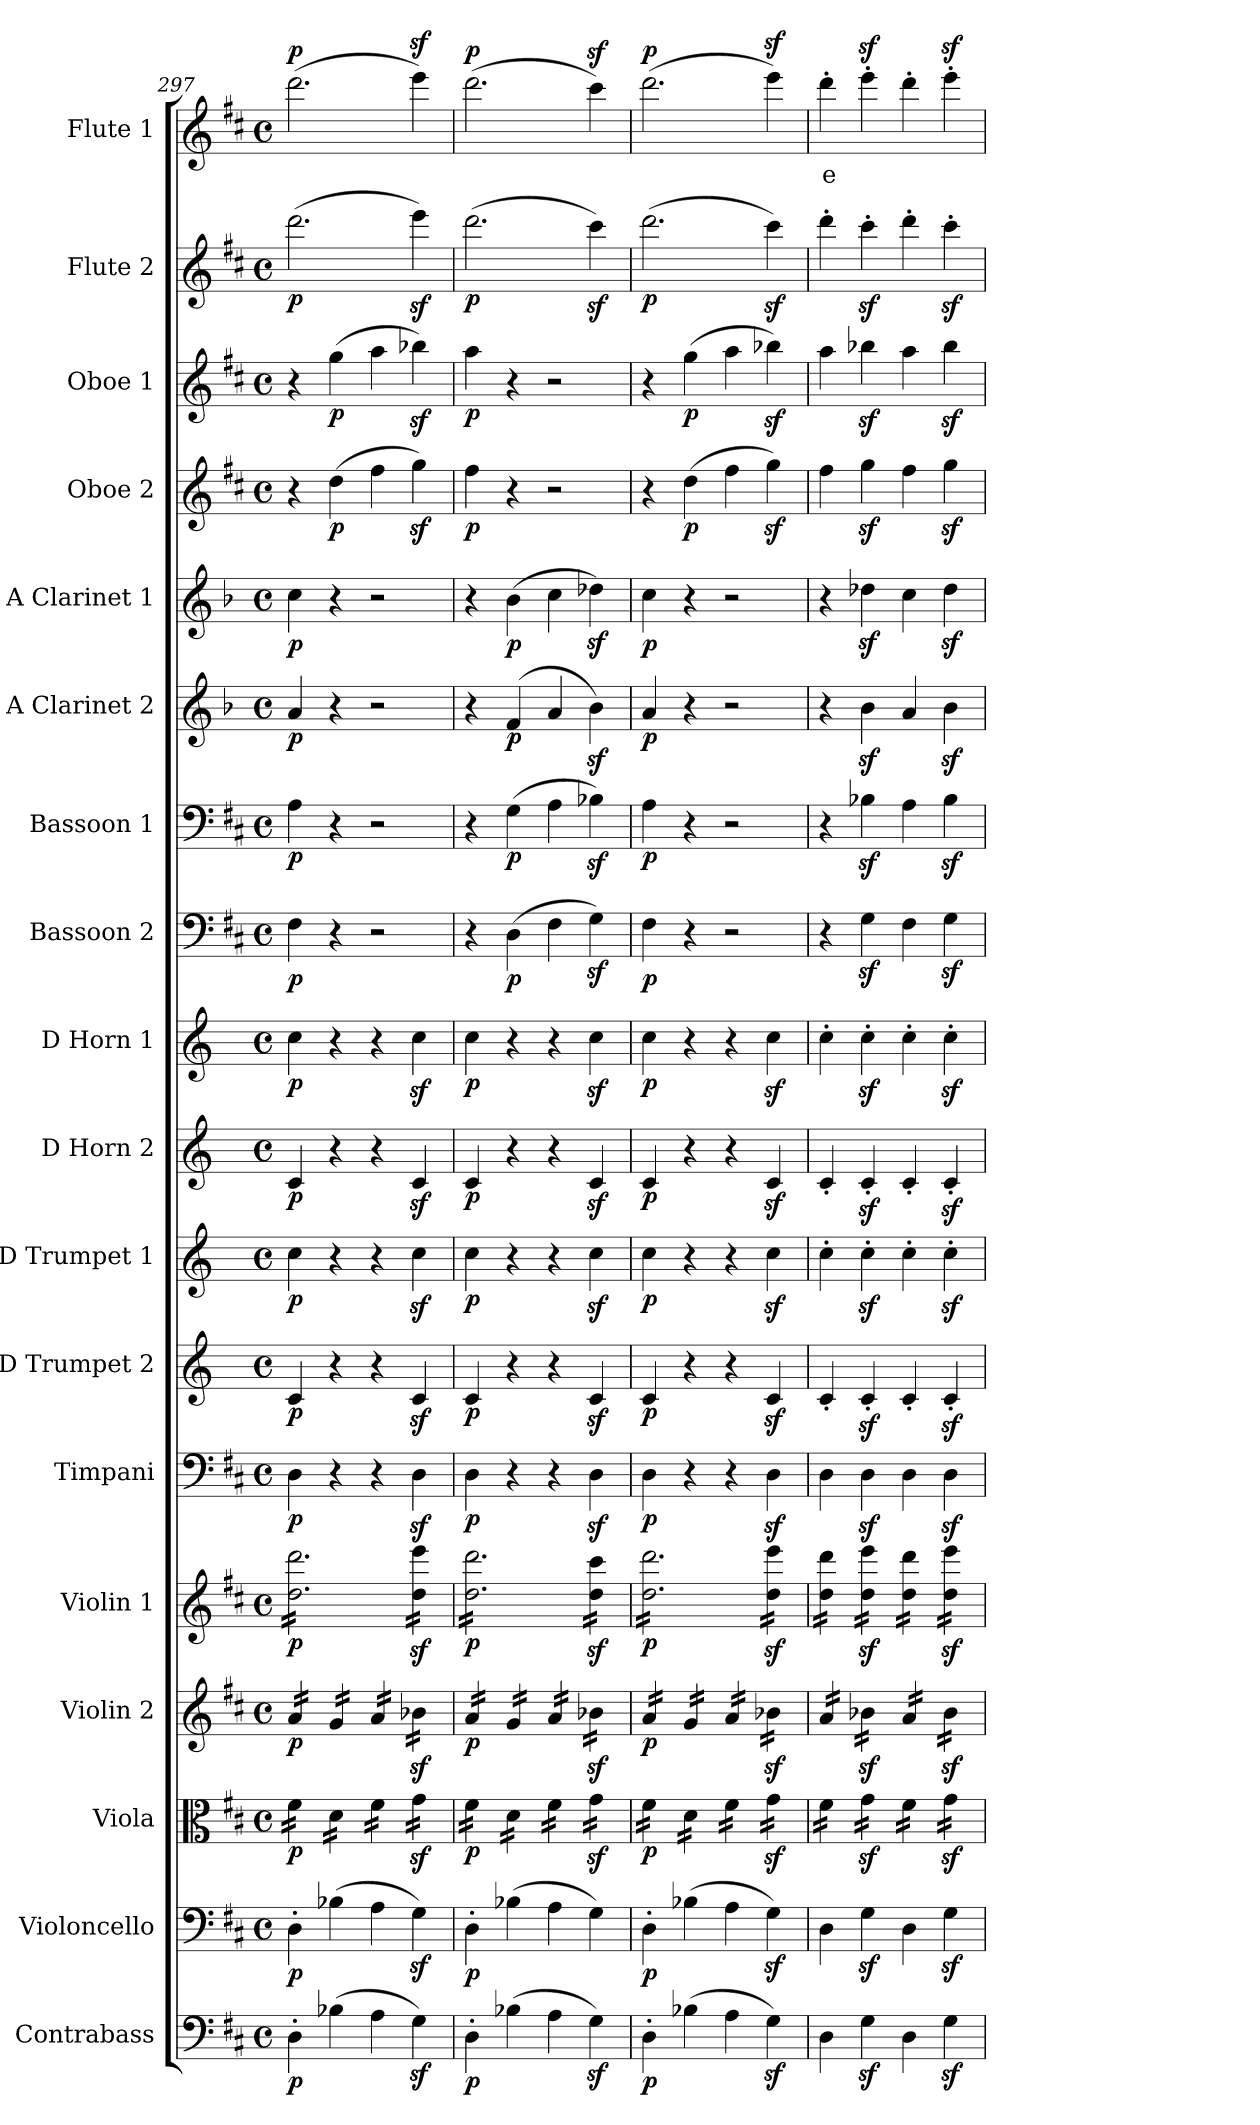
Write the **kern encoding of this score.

**kern	**dynam	**kern	**dynam	**kern	**dynam	**kern	**dynam	**kern	**dynam	**kern	**dynam	**kern	**dynam	**kern	**dynam	**kern	**dynam	**kern	**dynam	**kern	**dynam	**kern	**dynam	**kern	**dynam	**kern	**dynam	**kern	**dynam	**kern	**dynam	**kern	**dynam	**kern	**text	**dynam
*part18	*part18	*part17	*part17	*part16	*part16	*part15	*part15	*part14	*part14	*part13	*part13	*part12	*part12	*part11	*part11	*part10	*part10	*part9	*part9	*part8	*part8	*part7	*part7	*part6	*part6	*part5	*part5	*part4	*part4	*part3	*part3	*part2	*part2	*part1	*part1	*part1
*staff18	*staff18	*staff17	*staff17	*staff16	*staff16	*staff15	*staff15	*staff14	*staff14	*staff13	*staff13	*staff12	*staff12	*staff11	*staff11	*staff10	*staff10	*staff9	*staff9	*staff8	*staff8	*staff7	*staff7	*staff6	*staff6	*staff5	*staff5	*staff4	*staff4	*staff3	*staff3	*staff2	*staff2	*staff1	*staff1	*staff1
*I"Contrabass	*	*I"Violoncello	*	*I"Viola	*	*I"Violin 2	*	*I"Violin 1	*	*I"Timpani	*	*I"D Trumpet 2	*	*I"D Trumpet 1	*	*I"D Horn 2	*	*I"D Horn 1	*	*I"Bassoon 2	*	*I"Bassoon 1	*	*I"A Clarinet 2	*	*I"A Clarinet 1	*	*I"Oboe 2	*	*I"Oboe 1	*	*I"Flute 2	*	*I"Flute 1	*	*
*I'Cb	*	*I'Vc	*	*I'Vla	*	*I'Vln 2	*	*I'Vln 1	*	*I'Timp	*	*I'Tpt 2	*	*I'Tpt 1	*	*I'Hn 2	*	*I'Hn 1	*	*I'Bsn 2	*	*I'Bsn 1	*	*I'Cl 2	*	*I'Cl 1	*	*I'Ob 2	*	*I'Ob 1	*	*I'Fl 2	*	*I'Fl 1	*	*
*clefF4	*	*clefF4	*	*clefC3	*	*clefG2	*	*clefG2	*	*clefF4	*	*clefG2	*	*clefG2	*	*clefG2	*	*clefG2	*	*clefF4	*	*clefF4	*	*clefG2	*	*clefG2	*	*clefG2	*	*clefG2	*	*clefG2	*	*clefG2	*	*
*ITrd7c12	*	*	*	*	*	*	*	*	*	*	*	*ITrd-1c-2	*	*ITrd-1c-2	*	*ITrd6c10	*	*ITrd6c10	*	*	*	*	*	*ITrd2c3	*	*ITrd2c3	*	*	*	*	*	*	*	*	*	*
*k[f#c#]	*	*k[f#c#]	*	*k[f#c#]	*	*k[f#c#]	*	*k[f#c#]	*	*k[f#c#]	*	*k[f#c#]	*	*k[f#c#]	*	*k[f#c#]	*	*k[f#c#]	*	*k[f#c#]	*	*k[f#c#]	*	*k[f#c#]	*	*k[f#c#]	*	*k[f#c#]	*	*k[f#c#]	*	*k[f#c#]	*	*k[f#c#]	*	*
*M4/4	*	*M4/4	*	*M4/4	*	*M4/4	*	*M4/4	*	*M4/4	*	*M4/4	*	*M4/4	*	*M4/4	*	*M4/4	*	*M4/4	*	*M4/4	*	*M4/4	*	*M4/4	*	*M4/4	*	*M4/4	*	*M4/4	*	*M4/4	*	*
*met(c)	*	*met(c)	*	*met(c)	*	*met(c)	*	*met(c)	*	*met(c)	*	*met(c)	*	*met(c)	*	*met(c)	*	*met(c)	*	*met(c)	*	*met(c)	*	*met(c)	*	*met(c)	*	*met(c)	*	*met(c)	*	*met(c)	*	*met(c)	*	*
=297	=297	=297	=297	=297	=297	=297	=297	=297	=297	=297	=297	=297	=297	=297	=297	=297	=297	=297	=297	=297	=297	=297	=297	=297	=297	=297	=297	=297	=297	=297	=297	=297	=297	=297	=297	=297
!	!LO:DY:b	!	!LO:DY:b	!	!LO:DY:b	!	!LO:DY:b	!	!LO:DY:b	!	!LO:DY:b	!	!LO:DY:b	!	!LO:DY:b	!	!LO:DY:b	!	!LO:DY:b	!	!LO:DY:b	!	!LO:DY:b	!	!LO:DY:b	!	!LO:DY:b	!	!	!	!	!	!LO:DY:b	!	!	!LO:DY:b
*	*	*	*	*tremolo	*	*	*	*	*	*	*	*	*	*	*	*	*	*	*	*	*	*	*	*	*	*	*	*	*	*	*	*	*	*	*	*
*	*	*	*	*	*	*tremolo	*	*	*	*	*	*	*	*	*	*	*	*	*	*	*	*	*	*	*	*	*	*	*	*	*	*	*	*	*	*
*	*	*	*	*	*	*	*	*tremolo	*	*	*	*	*	*	*	*	*	*	*	*	*	*	*	*	*	*	*	*	*	*	*	*	*	*	*	*
4DD'\	p	4D'\	p	16f#\LL	p	16a/LL	p	16dd\ 16ddd\LL	p	4D\	p	4d/	p	4dd\	p	4D/	p	4d\	p	4F#\	p	4A\	p	4f#/	p	4a\	p	4r	.	4r	.	(2.ddd\	p	(2.ddd\	.	p
.	.	.	.	16f#\	.	16a/	.	16dd\ 16ddd\	.	.	.	.	.	.	.	.	.	.	.	.	.	.	.	.	.	.	.	.	.	.	.	.	.	.	.	.
.	.	.	.	16f#\	.	16a/	.	16dd\ 16ddd\	.	.	.	.	.	.	.	.	.	.	.	.	.	.	.	.	.	.	.	.	.	.	.	.	.	.	.	.
.	.	.	.	16f#\JJ	.	16a/JJ	.	16dd\ 16ddd\	.	.	.	.	.	.	.	.	.	.	.	.	.	.	.	.	.	.	.	.	.	.	.	.	.	.	.	.
!	!	!	!	!	!	!	!	!	!	!	!	!	!	!	!	!	!	!	!	!	!	!	!	!	!	!	!	!	!LO:DY:b	!	!LO:DY:b	!	!	!	!	!
(4BB-X\	.	(4B-X\	.	16d\LL	.	16g/LL	.	16dd\ 16ddd\	.	4r	.	4r	.	4r	.	4r	.	4r	.	4r	.	4r	.	4r	.	4r	.	(4dd\	p	(4gg\	p	.	.	.	.	.
.	.	.	.	16d\	.	16g/	.	16dd\ 16ddd\	.	.	.	.	.	.	.	.	.	.	.	.	.	.	.	.	.	.	.	.	.	.	.	.	.	.	.	.
.	.	.	.	16d\	.	16g/	.	16dd\ 16ddd\	.	.	.	.	.	.	.	.	.	.	.	.	.	.	.	.	.	.	.	.	.	.	.	.	.	.	.	.
.	.	.	.	16d\JJ	.	16g/JJ	.	16dd\ 16ddd\	.	.	.	.	.	.	.	.	.	.	.	.	.	.	.	.	.	.	.	.	.	.	.	.	.	.	.	.
4AA\	.	4A\	.	16f#\LL	.	16a/LL	.	16dd\ 16ddd\	.	4r	.	4r	.	4r	.	4r	.	4r	.	2r	.	2r	.	2r	.	2r	.	4ff#\	.	4aa\	.	.	.	.	.	.
.	.	.	.	16f#\	.	16a/	.	16dd\ 16ddd\	.	.	.	.	.	.	.	.	.	.	.	.	.	.	.	.	.	.	.	.	.	.	.	.	.	.	.	.
.	.	.	.	16f#\	.	16a/	.	16dd\ 16ddd\	.	.	.	.	.	.	.	.	.	.	.	.	.	.	.	.	.	.	.	.	.	.	.	.	.	.	.	.
.	.	.	.	16f#\JJ	.	16a/JJ	.	16dd\ 16ddd\JJ	.	.	.	.	.	.	.	.	.	.	.	.	.	.	.	.	.	.	.	.	.	.	.	.	.	.	.	.
4GGz<\)	.	4Gz<\)	.	16gz<\LL	.	16b-Xz<\LL	.	16dd\z< 16eee\z<LL	.	4Dz<\	.	4dz</	.	4ddz<\	.	4Dz</	.	4dz<\	.	.	.	.	.	.	.	.	.	4ggz<\)	.	4bb-Xz<\)	.	4eeez<\)	.	4eeez<\)	.	.
.	.	.	.	16gz<\	.	16b-Xz<\	.	16dd\z< 16eee\z<	.	.	.	.	.	.	.	.	.	.	.	.	.	.	.	.	.	.	.	.	.	.	.	.	.	.	.	.
.	.	.	.	16gz<\	.	16b-Xz<\	.	16dd\z< 16eee\z<	.	.	.	.	.	.	.	.	.	.	.	.	.	.	.	.	.	.	.	.	.	.	.	.	.	.	.	.
.	.	.	.	16gz<\JJ	.	16b-Xz<\JJ	.	16dd\z< 16eee\z<JJ	.	.	.	.	.	.	.	.	.	.	.	.	.	.	.	.	.	.	.	.	.	.	.	.	.	.	.	.
=298	=298	=298	=298	=298	=298	=298	=298	=298	=298	=298	=298	=298	=298	=298	=298	=298	=298	=298	=298	=298	=298	=298	=298	=298	=298	=298	=298	=298	=298	=298	=298	=298	=298	=298	=298	=298
!	!LO:DY:b	!	!LO:DY:b	!	!LO:DY:b	!	!LO:DY:b	!	!LO:DY:b	!	!LO:DY:b	!	!LO:DY:b	!	!LO:DY:b	!	!LO:DY:b	!	!LO:DY:b	!	!	!	!	!	!	!	!	!	!LO:DY:b	!	!LO:DY:b	!	!LO:DY:b	!	!	!LO:DY:b
4DD'\	p	4D'\	p	16f#\LL	p	16a/LL	p	16dd\ 16ddd\LL	p	4D\	p	4d/	p	4dd\	p	4D/	p	4d\	p	4r	.	4r	.	4r	.	4r	.	4ff#\	p	4aa\	p	(2.ddd\	p	(2.ddd\	.	p
.	.	.	.	16f#\	.	16a/	.	16dd\ 16ddd\	.	.	.	.	.	.	.	.	.	.	.	.	.	.	.	.	.	.	.	.	.	.	.	.	.	.	.	.
.	.	.	.	16f#\	.	16a/	.	16dd\ 16ddd\	.	.	.	.	.	.	.	.	.	.	.	.	.	.	.	.	.	.	.	.	.	.	.	.	.	.	.	.
.	.	.	.	16f#\JJ	.	16a/JJ	.	16dd\ 16ddd\	.	.	.	.	.	.	.	.	.	.	.	.	.	.	.	.	.	.	.	.	.	.	.	.	.	.	.	.
!	!	!	!	!	!	!	!	!	!	!	!	!	!	!	!	!	!	!	!	!	!LO:DY:b	!	!LO:DY:b	!	!LO:DY:b	!	!LO:DY:b	!	!	!	!	!	!	!	!	!
(4BB-X\	.	(4B-X\	.	16d\LL	.	16g/LL	.	16dd\ 16ddd\	.	4r	.	4r	.	4r	.	4r	.	4r	.	(4D\	p	(4G\	p	(4d/	p	(4g\	p	4r	.	4r	.	.	.	.	.	.
.	.	.	.	16d\	.	16g/	.	16dd\ 16ddd\	.	.	.	.	.	.	.	.	.	.	.	.	.	.	.	.	.	.	.	.	.	.	.	.	.	.	.	.
.	.	.	.	16d\	.	16g/	.	16dd\ 16ddd\	.	.	.	.	.	.	.	.	.	.	.	.	.	.	.	.	.	.	.	.	.	.	.	.	.	.	.	.
.	.	.	.	16d\JJ	.	16g/JJ	.	16dd\ 16ddd\	.	.	.	.	.	.	.	.	.	.	.	.	.	.	.	.	.	.	.	.	.	.	.	.	.	.	.	.
4AA\	.	4A\	.	16f#\LL	.	16a/LL	.	16dd\ 16ddd\	.	4r	.	4r	.	4r	.	4r	.	4r	.	4F#\	.	4A\	.	4f#/	.	4a\	.	2r	.	2r	.	.	.	.	.	.
.	.	.	.	16f#\	.	16a/	.	16dd\ 16ddd\	.	.	.	.	.	.	.	.	.	.	.	.	.	.	.	.	.	.	.	.	.	.	.	.	.	.	.	.
.	.	.	.	16f#\	.	16a/	.	16dd\ 16ddd\	.	.	.	.	.	.	.	.	.	.	.	.	.	.	.	.	.	.	.	.	.	.	.	.	.	.	.	.
.	.	.	.	16f#\JJ	.	16a/JJ	.	16dd\ 16ddd\JJ	.	.	.	.	.	.	.	.	.	.	.	.	.	.	.	.	.	.	.	.	.	.	.	.	.	.	.	.
4GGz<\)	.	4G\)	.	16gz<\LL	.	16b-Xz<\LL	.	16dd\z< 16ccc#\z<LL	.	4Dz<\	.	4dz</	.	4ddz<\	.	4Dz</	.	4dz<\	.	4Gz<\)	.	4B-Xz<\)	.	4gz<\)	.	4b-Xz<\)	.	.	.	.	.	4ccc#z<\)	.	4ccc#z<\)	.	.
.	.	.	.	16gz<\	.	16b-Xz<\	.	16dd\z< 16ccc#\z<	.	.	.	.	.	.	.	.	.	.	.	.	.	.	.	.	.	.	.	.	.	.	.	.	.	.	.	.
.	.	.	.	16gz<\	.	16b-Xz<\	.	16dd\z< 16ccc#\z<	.	.	.	.	.	.	.	.	.	.	.	.	.	.	.	.	.	.	.	.	.	.	.	.	.	.	.	.
.	.	.	.	16gz<\JJ	.	16b-Xz<\JJ	.	16dd\z< 16ccc#\z<JJ	.	.	.	.	.	.	.	.	.	.	.	.	.	.	.	.	.	.	.	.	.	.	.	.	.	.	.	.
=299	=299	=299	=299	=299	=299	=299	=299	=299	=299	=299	=299	=299	=299	=299	=299	=299	=299	=299	=299	=299	=299	=299	=299	=299	=299	=299	=299	=299	=299	=299	=299	=299	=299	=299	=299	=299
!	!LO:DY:b	!	!LO:DY:b	!	!LO:DY:b	!	!LO:DY:b	!	!LO:DY:b	!	!LO:DY:b	!	!LO:DY:b	!	!LO:DY:b	!	!LO:DY:b	!	!LO:DY:b	!	!LO:DY:b	!	!LO:DY:b	!	!LO:DY:b	!	!LO:DY:b	!	!	!	!	!	!LO:DY:b	!	!	!LO:DY:b
4DD'\	p	4D'\	p	16f#\LL	p	16a/LL	p	16dd\ 16ddd\LL	p	4D\	p	4d/	p	4dd\	p	4D/	p	4d\	p	4F#\	p	4A\	p	4f#/	p	4a\	p	4r	.	4r	.	(2.ddd\	p	(2.ddd\	.	p
.	.	.	.	16f#\	.	16a/	.	16dd\ 16ddd\	.	.	.	.	.	.	.	.	.	.	.	.	.	.	.	.	.	.	.	.	.	.	.	.	.	.	.	.
.	.	.	.	16f#\	.	16a/	.	16dd\ 16ddd\	.	.	.	.	.	.	.	.	.	.	.	.	.	.	.	.	.	.	.	.	.	.	.	.	.	.	.	.
.	.	.	.	16f#\JJ	.	16a/JJ	.	16dd\ 16ddd\	.	.	.	.	.	.	.	.	.	.	.	.	.	.	.	.	.	.	.	.	.	.	.	.	.	.	.	.
!	!	!	!	!	!	!	!	!	!	!	!	!	!	!	!	!	!	!	!	!	!	!	!	!	!	!	!	!	!LO:DY:b	!	!LO:DY:b	!	!	!	!	!
(4BB-X\	.	(4B-X\	.	16d\LL	.	16g/LL	.	16dd\ 16ddd\	.	4r	.	4r	.	4r	.	4r	.	4r	.	4r	.	4r	.	4r	.	4r	.	(4dd\	p	(4gg\	p	.	.	.	.	.
.	.	.	.	16d\	.	16g/	.	16dd\ 16ddd\	.	.	.	.	.	.	.	.	.	.	.	.	.	.	.	.	.	.	.	.	.	.	.	.	.	.	.	.
.	.	.	.	16d\	.	16g/	.	16dd\ 16ddd\	.	.	.	.	.	.	.	.	.	.	.	.	.	.	.	.	.	.	.	.	.	.	.	.	.	.	.	.
.	.	.	.	16d\JJ	.	16g/JJ	.	16dd\ 16ddd\	.	.	.	.	.	.	.	.	.	.	.	.	.	.	.	.	.	.	.	.	.	.	.	.	.	.	.	.
4AA\	.	4A\	.	16f#\LL	.	16a/LL	.	16dd\ 16ddd\	.	4r	.	4r	.	4r	.	4r	.	4r	.	2r	.	2r	.	2r	.	2r	.	4ff#\	.	4aa\	.	.	.	.	.	.
.	.	.	.	16f#\	.	16a/	.	16dd\ 16ddd\	.	.	.	.	.	.	.	.	.	.	.	.	.	.	.	.	.	.	.	.	.	.	.	.	.	.	.	.
.	.	.	.	16f#\	.	16a/	.	16dd\ 16ddd\	.	.	.	.	.	.	.	.	.	.	.	.	.	.	.	.	.	.	.	.	.	.	.	.	.	.	.	.
.	.	.	.	16f#\JJ	.	16a/JJ	.	16dd\ 16ddd\JJ	.	.	.	.	.	.	.	.	.	.	.	.	.	.	.	.	.	.	.	.	.	.	.	.	.	.	.	.
4GGz<\)	.	4Gz<\)	.	16gz<\LL	.	16b-Xz<\LL	.	16dd\z< 16eee\z<LL	.	4Dz<\	.	4dz</	.	4ddz<\	.	4Dz</	.	4dz<\	.	.	.	.	.	.	.	.	.	4ggz<\)	.	4bb-Xz<\)	.	4ccc#z<\)	.	4eeez<\)	.	.
.	.	.	.	16gz<\	.	16b-Xz<\	.	16dd\z< 16eee\z<	.	.	.	.	.	.	.	.	.	.	.	.	.	.	.	.	.	.	.	.	.	.	.	.	.	.	.	.
.	.	.	.	16gz<\	.	16b-Xz<\	.	16dd\z< 16eee\z<	.	.	.	.	.	.	.	.	.	.	.	.	.	.	.	.	.	.	.	.	.	.	.	.	.	.	.	.
.	.	.	.	16gz<\JJ	.	16b-Xz<\JJ	.	16dd\z< 16eee\z<JJ	.	.	.	.	.	.	.	.	.	.	.	.	.	.	.	.	.	.	.	.	.	.	.	.	.	.	.	.
!!LO:PB:g=z
=300	=300	=300	=300	=300	=300	=300	=300	=300	=300	=300	=300	=300	=300	=300	=300	=300	=300	=300	=300	=300	=300	=300	=300	=300	=300	=300	=300	=300	=300	=300	=300	=300	=300	=300	=300	=300
!	!	!	!	!	!	!	!	!	!	!	!	!	!	!	!	!	!	!	!	!	!	!	!	!	!	!	!	!	!	!	!	!	!	!	!LO:LY:b:color=#FF0000	!
4DD\	.	4D\	.	16f#\LL	.	16a/LL	.	16dd\ 16ddd\LL	.	4D\	.	4d'/	.	4dd'\	.	4D'/	.	4d'\	.	4r	.	4r	.	4r	.	4r	.	4ff#\	.	4aa\	.	4ddd'\	.	4ddd'\	e	.
.	.	.	.	16f#\	.	16a/	.	16dd\ 16ddd\	.	.	.	.	.	.	.	.	.	.	.	.	.	.	.	.	.	.	.	.	.	.	.	.	.	.	.	.
.	.	.	.	16f#\	.	16a/	.	16dd\ 16ddd\	.	.	.	.	.	.	.	.	.	.	.	.	.	.	.	.	.	.	.	.	.	.	.	.	.	.	.	.
.	.	.	.	16f#\JJ	.	16a/JJ	.	16dd\ 16ddd\JJ	.	.	.	.	.	.	.	.	.	.	.	.	.	.	.	.	.	.	.	.	.	.	.	.	.	.	.	.
4GGz<\	.	4Gz<\	.	16gz<\LL	.	16b-Xz<\LL	.	16dd\z< 16eee\z<LL	.	4Dz<\	.	4dz<'/	.	4ddz<'\	.	4Dz<'/	.	4dz<'\	.	4Gz<\	.	4B-Xz<\	.	4gz<\	.	4b-Xz<\	.	4ggz<\	.	4bb-Xz<\	.	4ccc#z<'\	.	4eeez<'\	.	.
.	.	.	.	16gz<\	.	16b-Xz<\	.	16dd\z< 16eee\z<	.	.	.	.	.	.	.	.	.	.	.	.	.	.	.	.	.	.	.	.	.	.	.	.	.	.	.	.
.	.	.	.	16gz<\	.	16b-Xz<\	.	16dd\z< 16eee\z<	.	.	.	.	.	.	.	.	.	.	.	.	.	.	.	.	.	.	.	.	.	.	.	.	.	.	.	.
.	.	.	.	16gz<\JJ	.	16b-Xz<\JJ	.	16dd\z< 16eee\z<JJ	.	.	.	.	.	.	.	.	.	.	.	.	.	.	.	.	.	.	.	.	.	.	.	.	.	.	.	.
4DD\	.	4D\	.	16f#\LL	.	16a/LL	.	16dd\ 16ddd\LL	.	4D\	.	4d'/	.	4dd'\	.	4D'/	.	4d'\	.	4F#\	.	4A\	.	4f#/	.	4a\	.	4ff#\	.	4aa\	.	4ddd'\	.	4ddd'\	.	.
.	.	.	.	16f#\	.	16a/	.	16dd\ 16ddd\	.	.	.	.	.	.	.	.	.	.	.	.	.	.	.	.	.	.	.	.	.	.	.	.	.	.	.	.
.	.	.	.	16f#\	.	16a/	.	16dd\ 16ddd\	.	.	.	.	.	.	.	.	.	.	.	.	.	.	.	.	.	.	.	.	.	.	.	.	.	.	.	.
.	.	.	.	16f#\JJ	.	16a/JJ	.	16dd\ 16ddd\JJ	.	.	.	.	.	.	.	.	.	.	.	.	.	.	.	.	.	.	.	.	.	.	.	.	.	.	.	.
4GGz<\	.	4Gz<\	.	16gz<\LL	.	16b-z<\LL	.	16dd\z< 16eee\z<LL	.	4Dz<\	.	4dz<'/	.	4ddz<'\	.	4Dz<'/	.	4dz<'\	.	4Gz<\	.	4B-z<\	.	4gz<\	.	4b-z<\	.	4ggz<\	.	4bb-z<\	.	4ccc#z<'\	.	4eeez<'\	.	.
.	.	.	.	16gz<\	.	16b-z<\	.	16dd\z< 16eee\z<	.	.	.	.	.	.	.	.	.	.	.	.	.	.	.	.	.	.	.	.	.	.	.	.	.	.	.	.
.	.	.	.	16gz<\	.	16b-z<\	.	16dd\z< 16eee\z<	.	.	.	.	.	.	.	.	.	.	.	.	.	.	.	.	.	.	.	.	.	.	.	.	.	.	.	.
.	.	.	.	16gz<\JJ	.	16b-z<\JJ	.	16dd\z< 16eee\z<JJ	.	.	.	.	.	.	.	.	.	.	.	.	.	.	.	.	.	.	.	.	.	.	.	.	.	.	.	.
*	*	*	*	*	*	*	*	*Xtremolo	*	*	*	*	*	*	*	*	*	*	*	*	*	*	*	*	*	*	*	*	*	*	*	*	*	*	*	*
*	*	*	*	*	*	*Xtremolo	*	*	*	*	*	*	*	*	*	*	*	*	*	*	*	*	*	*	*	*	*	*	*	*	*	*	*	*	*	*
*	*	*	*	*Xtremolo	*	*	*	*	*	*	*	*	*	*	*	*	*	*	*	*	*	*	*	*	*	*	*	*	*	*	*	*	*	*	*	*
=	=	=	=	=	=	=	=	=	=	=	=	=	=	=	=	=	=	=	=	=	=	=	=	=	=	=	=	=	=	=	=	=	=	=	=	=
*-	*-	*-	*-	*-	*-	*-	*-	*-	*-	*-	*-	*-	*-	*-	*-	*-	*-	*-	*-	*-	*-	*-	*-	*-	*-	*-	*-	*-	*-	*-	*-	*-	*-	*-	*-	*-
